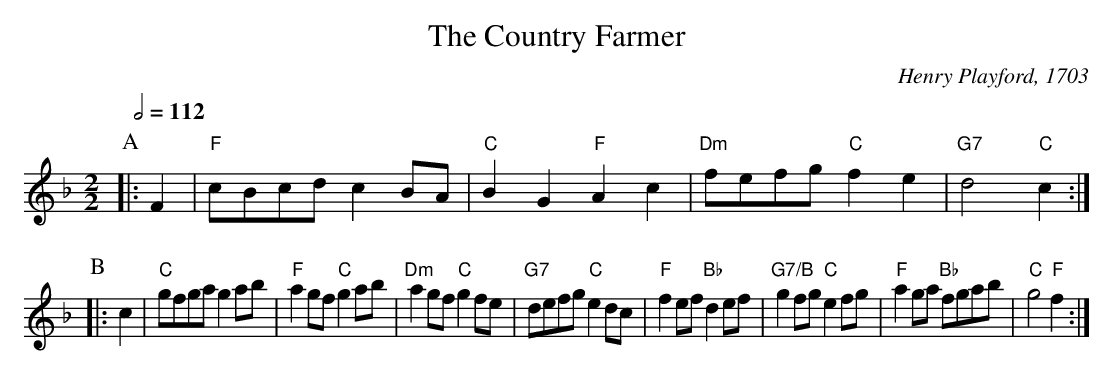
X:1
T:The Country Farmer
C:Henry Playford, 1703
Q:1/2=112
M:2/2
L:1/8
K:F
P:A
|: F2 | "F"cBcd c2BA | "C"B2G2 "F"A2c2 | "Dm"fefg "C"f2e2 | "G7"d4 "C"c2 :|
P:B
|: c2 | "C"gfga g2ab | "F"a2gf "C"g2ab | "Dm"a2gf "C"g2fe | "G7"defg "C"e2dc |\
"F"f2ef "Bb"d2ef | "G7/B"g2fg "C"e2fg | "F"a2ga "Bb"fgab | "C"g4 "F"f2 :|
